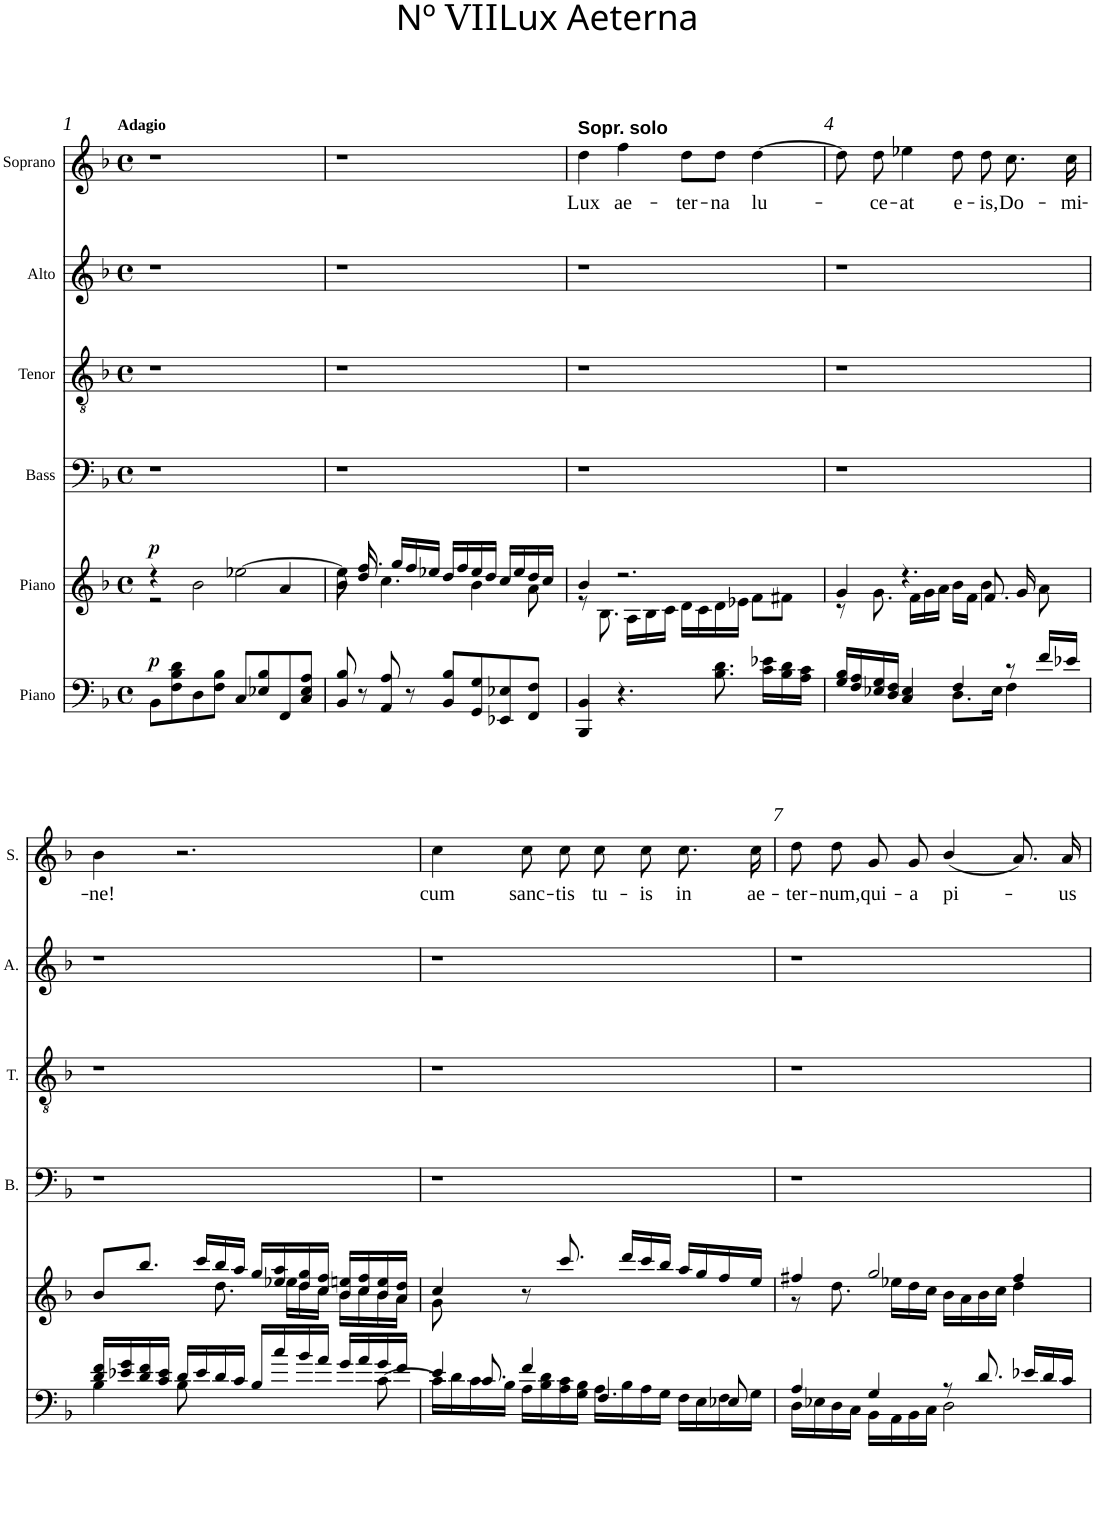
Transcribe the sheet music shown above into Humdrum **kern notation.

**kern	**dynam	**kern	**dynam	**kern	**kern	**kern	**kern	**text
*part6	*part6	*part5	*part5	*part4	*part3	*part2	*part1	*part1
*staff6	*staff6	*staff5	*staff5	*staff4	*staff3	*staff2	*staff1	*staff1
*I"Piano	*	*I"Piano	*	*I"Bass	*I"Tenor	*I"Alto	*I"Soprano	*
*	*	*	*	*I'B.	*I'T.	*I'A.	*I'S.	*
*clefF4	*	*clefG2	*	*clefF4	*clefGv2	*clefG2	*clefG2	*
*k[b-]	*	*k[b-]	*	*k[b-]	*k[b-]	*k[b-]	*k[b-]	*
*F:	*	*F:	*	*F:	*F:	*F:	*F:	*
*M4/4	*	*M4/4	*	*M4/4	*M4/4	*M4/4	*M4/4	*
*met(c)	*	*met(c)	*	*met(c)	*met(c)	*met(c)	*met(c)	*
=1	=1	=1	=1	=1	=1	=1	=1	=1
*	*	*^	*	*	*	*	*	*
!	!	!	!	!	!	!	!	!LO:TX:a:B:t=Adagio	!
!	!LO:DY:a	!	!	!LO:DY:a	!	!	!	!	!
8BB-\L	p	4r	2r	p	1r	1r	1r	1r	.
8F\ 8B-\ 8d\	.	.	.	.	.	.	.	.	.
8D\	.	2b-\	.	.	.	.	.	.	.
8F\ 8B-\J	.	.	.	.	.	.	.	.	.
8C/L	.	.	[>2ee-X\	.	.	.	.	.	.
8E-X/ 8B-/	.	.	.	.	.	.	.	.	.
8FF/	.	4a/	.	.	.	.	.	.	.
8C/ 8E-/ 8A/J	.	.	.	.	.	.	.	.	.
=2	=2	=2	=2	=2	=2	=2	=2	=2	=2
*	*	*	*^	*	*	*	*	*	*
8BB-/ 8B-/	.	4b-\	8ee-\]	8ryy	.	1r	1r	1r	1r	.
8r	.	.	8dd/	8.ff/	.	.	.	.	.	.
8AA/ 8A/	.	4.cc\	2.ryy	.	.	.	.	.	.	.
.	.	.	.	16gg/LL	.	.	.	.	.	.
8r	.	.	.	16ff/	.	.	.	.	.	.
.	.	.	.	16ee-X/JJ	.	.	.	.	.	.
8BB-/ 8B-/L	.	.	.	16dd/LL	.	.	.	.	.	.
.	.	.	.	16ff/	.	.	.	.	.	.
8GG/ 8G/	.	4b-\	.	16ee-/	.	.	.	.	.	.
.	.	.	.	16dd/JJ	.	.	.	.	.	.
8EE-X/ 8E-X/	.	.	.	16cc/LL	.	.	.	.	.	.
.	.	.	.	16ee-/	.	.	.	.	.	.
8FF/ 8F/J	.	8a\	.	16dd/	.	.	.	.	.	.
.	.	.	.	16cc/JJ	.	.	.	.	.	.
=3	=3	=3	=3	=3	=3	=3	=3	=3	=3	=3
!	!	!	!	!	!	!	!	!	!LO:TX:a:B:t=Sopr. solo	!
!	!	!	!	!	!	!	!	!	!	!LO:LY:b
*	*	*	*v	*v	*	*	*	*	*	*
4BBB-/ 4BB-/	.	4b-/	8r	.	1r	1r	1r	4dd\	Lux
.	.	.	8.B-\	.	.	.	.	.	.
!	!	!	!	!	!	!	!	!	!LO:LY:b
4.r	.	2.r	.	.	.	.	.	4ff\	ae-
.	.	.	16A\LL	.	.	.	.	.	.
.	.	.	16B-\	.	.	.	.	.	.
.	.	.	16c\JJ	.	.	.	.	.	.
!	!	!	!	!	!	!	!	!	!LO:LY:b
.	.	.	16d\LL	.	.	.	.	8dd\L	-ter-
.	.	.	16c\	.	.	.	.	.	.
!	!	!	!	!	!	!	!	!	!LO:LY:b
8.B-\ 8.d\	.	.	16d\	.	.	.	.	8dd\J	-na
.	.	.	16e-X\JJ	.	.	.	.	.	.
!	!	!	!	!	!	!	!	!	!LO:LY:b
.	.	.	8f\L	.	.	.	.	[>4dd\	lu-
16c\ 16e-X\LL	.	.	.	.	.	.	.	.	.
16B-\ 16d\	.	.	8f#X\J	.	.	.	.	.	.
16A\ 16c\JJ	.	.	.	.	.	.	.	.	.
=4	=4	=4	=4	=4	=4	=4	=4	=4	=4
*^	*	*	*	*	*	*	*	*	*
16G/ 16B-/LL	2ryy	.	4g/	8r	.	1r	1r	1r	8dd\]	.
16F/ 16A/	.	.	.	.	.	.	.	.	.	.
!	!	!	!	!	!	!	!	!	!	!LO:LY:b
16E-X/ 16G/	.	.	.	8.g\	.	.	.	.	8dd\	-ce-
16D/ 16F/JJ	.	.	.	.	.	.	.	.	.	.
!	!	!	!	!	!	!	!	!	!	!LO:LY:b
4C/ 4E-/	.	.	4.r	.	.	.	.	.	4ee-X\	-at
.	.	.	.	16f\LL	.	.	.	.	.	.
.	.	.	.	16g\	.	.	.	.	.	.
.	.	.	.	16a\JJ	.	.	.	.	.	.
!	!	!	!	!	!	!	!	!	!	!LO:LY:b
4F/	8.D\L	.	.	16b-\LL	.	.	.	.	8dd\	e-
.	.	.	.	16f\JJ	.	.	.	.	.	.
!	!	!	!	!	!	!	!	!	!	!LO:LY:b
.	.	.	8.f/	4b-\	.	.	.	.	8dd\	-is,
.	16E-\Jk	.	.	.	.	.	.	.	.	.
!	!	!	!	!	!	!	!	!	!	!LO:LY:b
8r	4F\	.	.	.	.	.	.	.	8.cc\	Do-
.	.	.	16g/	.	.	.	.	.	.	.
16f/LL	.	.	8ryy	8a\	.	.	.	.	.	.
!	!	!	!	!	!	!	!	!	!	!LO:LY:b
16e-X/JJ	.	.	.	.	.	.	.	.	16cc\	-mi-
!!LO:LB:g=z
=5	=5	=5	=5	=5	=5	=5	=5	=5	=5	=5
!	!	!	!	!	!	!	!	!	!	!LO:LY:b
16d/ 16f/LL	4B-\	.	8b-/L	4.ryy	.	1r	1r	1r	4b-\	-ne!
16e-X/ 16g/	.	.	.	.	.	.	.	.	.	.
16d/ 16f/	.	.	8.bb-/J	.	.	.	.	.	.	.
16c/ 16e-/JJ	.	.	.	.	.	.	.	.	.	.
16d/LL	8B-\	.	.	.	.	.	.	.	2.r	.
16e-/	.	.	16ccc/LL	.	.	.	.	.	.	.
16d/	2ryy	.	16bb-/	8.dd\	.	.	.	.	.	.
16c/JJ	.	.	16aa/JJ	.	.	.	.	.	.	.
16B-/LL	.	.	16gg/LL	.	.	.	.	.	.	.
16cc/	.	.	16ee/ 16aa/	16ee-X\LL	.	.	.	.	.	.
16b-/	.	.	16dd/ 16gg/	16dd\	.	.	.	.	.	.
16a/JJ	.	.	16cc/ 16ff/JJ	16cc\JJ	.	.	.	.	.	.
16g/LL	.	.	16b-/ 16een/LL	16b-\LL	.	.	.	.	.	.
16a/	.	.	16cc/ 16ff/	16cc\	.	.	.	.	.	.
16g/	[>8c\	.	16b-/ 16ee/	16b-\	.	.	.	.	.	.
16f/JJ	.	.	16a/ 16dd/JJ	16a\JJ	.	.	.	.	.	.
=6	=6	=6	=6	=6	=6	=6	=6	=6	=6	=6
*	*^	*	*	*	*	*	*	*	*	*
!	!	!	!	!	!	!	!	!	!	!	!LO:LY:b
4e/	16c\LL]	8ryy	.	4cc/	8g\	.	1r	1r	1r	4cc\	cum
.	16d\	.	.	.	.	.	.	.	.	.	.
.	16c\	8.c/	.	.	2..ryy	.	.	.	.	.	.
.	16B-\JJ	.	.	.	.	.	.	.	.	.	.
!	!	!	!	!	!	!	!	!	!	!	!LO:LY:b
4f/	16A\LL	.	.	8r	.	.	.	.	.	8cc\	sanc-
.	16B-\ 16d\	2ryy	.	.	.	.	.	.	.	.	.
!	!	!	!	!	!	!	!	!	!	!	!LO:LY:b
.	16A\ 16c\	.	.	8.ccc/	.	.	.	.	.	8cc\	-tis
.	16G\ 16B-\JJ	.	.	.	.	.	.	.	.	.	.
!	!	!	!	!	!	!	!	!	!	!	!LO:LY:b
4.F/	16A\LL	.	.	.	.	.	.	.	.	8cc\	tu-
.	16B-\	.	.	16ddd/LL	.	.	.	.	.	.	.
!	!	!	!	!	!	!	!	!	!	!	!LO:LY:b
.	16A\	.	.	16ccc/	.	.	.	.	.	8cc\	-is
.	16G\JJ	.	.	16bb-/JJ	.	.	.	.	.	.	.
!	!	!	!	!	!	!	!	!	!	!	!LO:LY:b
.	16F\LL	.	.	16aa/LL	.	.	.	.	.	8.cc\	in
.	16E\	8.ryy	.	16gg/	.	.	.	.	.	.	.
8E-X/	16F\	.	.	16ff/	.	.	.	.	.	.	.
!	!	!	!	!	!	!	!	!	!	!	!LO:LY:b
.	16G\JJ	.	.	16ee/JJ	.	.	.	.	.	16cc\	ae-
*	*v	*v	*	*	*	*	*	*	*	*	*
=7	=7	=7	=7	=7	=7	=7	=7	=7	=7	=7
!	!	!	!	!	!	!	!	!	!	!LO:LY:b
4A/	16D\LL	.	4ff#X/	8r	.	1r	1r	1r	8dd\	-ter-
.	16E-X\	.	.	.	.	.	.	.	.	.
!	!	!	!	!	!	!	!	!	!	!LO:LY:b
.	16D\	.	.	8.dd\	.	.	.	.	8dd\	-num,
.	16C\JJ	.	.	.	.	.	.	.	.	.
!	!	!	!	!	!	!	!	!	!	!LO:LY:b
4G/	16BB-\LL	.	2gg/	.	.	.	.	.	8g/	-qui-
.	16AA\	.	.	16ee-X\LL	.	.	.	.	.	.
!	!	!	!	!	!	!	!	!	!	!LO:LY:b
.	16BB-\	.	.	16dd\	.	.	.	.	8g/	-a
.	16C\JJ	.	.	16cc\JJ	.	.	.	.	.	.
!	!	!	!	!	!	!	!	!	!	!LO:LY:b
8r	2D\	.	.	16b-\LL	.	.	.	.	(4b-/	pi-
.	.	.	.	16a\	.	.	.	.	.	.
8.d/	.	.	.	16b-\	.	.	.	.	.	.
.	.	.	.	16cc\JJ	.	.	.	.	.	.
.	.	.	4ff#/	4dd\	.	.	.	.	8.a/)	.
16e-X/LL	.	.	.	.	.	.	.	.	.	.
16d/	.	.	.	.	.	.	.	.	.	.
!	!	!	!	!	!	!	!	!	!	!LO:LY:b
16c/JJ	.	.	.	.	.	.	.	.	16a/	us
*v	*v	*	*	*	*	*	*	*	*	*
*	*	*v	*v	*	*	*	*	*	*
=	=	=	=	=	=	=	=	=
*-	*-	*-	*-	*-	*-	*-	*-	*-
